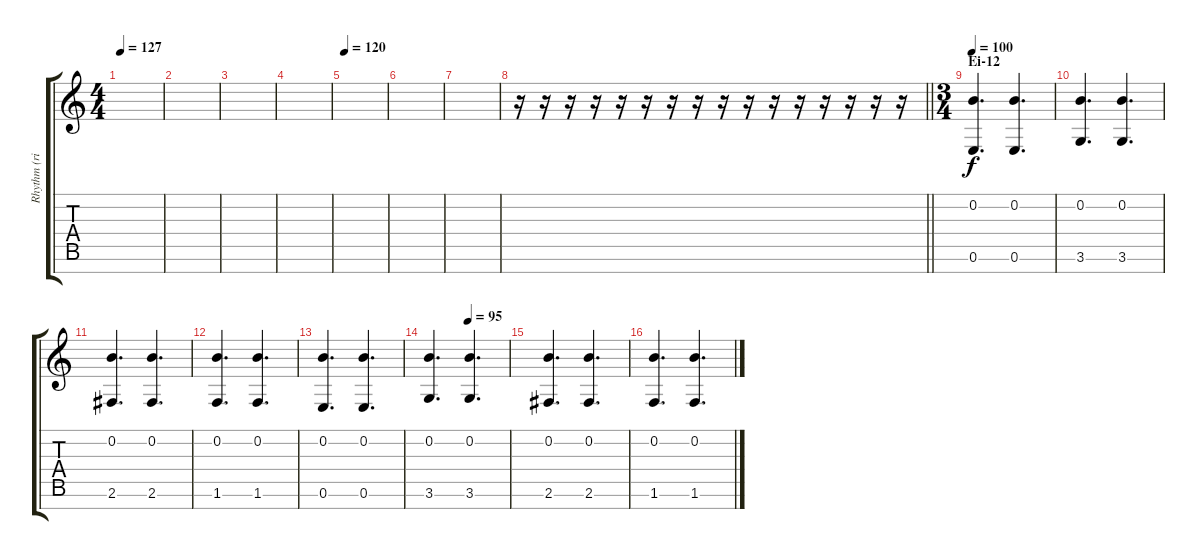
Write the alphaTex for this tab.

\track ("Rhythm (right)" "Rhythm (ri") {instrument acousticguitarsteel}
\staff {score tabs}
\tuning (E4 B3 G3 D3 A2 E2 B1) {hide}
\ts (4 4)
\tempo 127
\clef g2
\ks c
|
|
|
|
\tempo 120
|
|
|
\barLineRight lightlight
r.16 r.16 r.16 r.16 r.16 r.16 r.16 r.16 r.16 r.16 r.16 r.16 r.16 r.16 r.16 r.16 |
\ts (3 4)
\section ("" "Ei-12")
\tempo 100
(0.2 0.6).4{d instrument acousticguitarsteel} (0.2 0.6).4{d} |
(0.2 3.6).4{d} (0.2 3.6).4{d} |
(0.2 2.6).4{d} (0.2 2.6).4{d} |
(0.2 1.6).4{d} (0.2 1.6).4{d} |
(0.2 0.6).4{d} (0.2 0.6).4{d} |
\tempo (95 0.5)
(0.2 3.6).4{d} (0.2 3.6).4{d} |
(0.2 2.6).4{d} (0.2 2.6).4{d} |
(0.2 1.6).4{d} (0.2 1.6).4{d}
